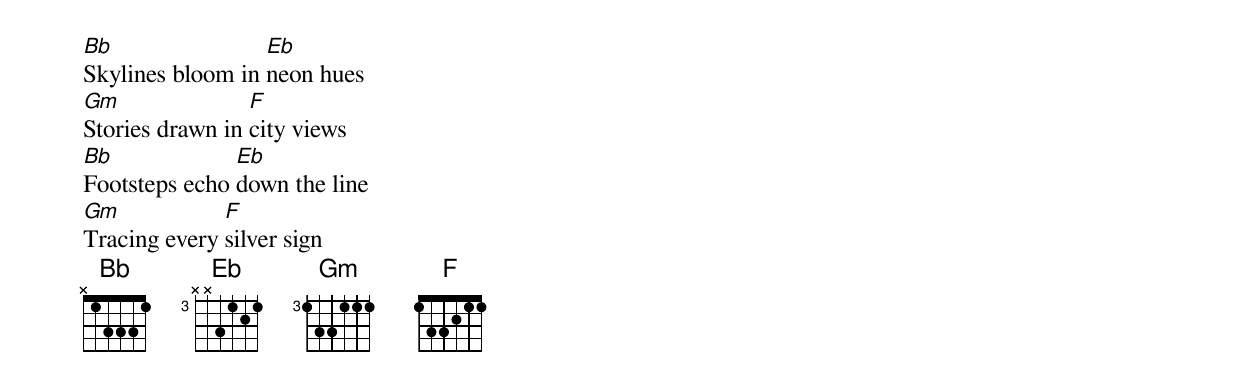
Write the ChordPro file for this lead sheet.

[Bb]Skylines bloom in [Eb]neon hues
[Gm]Stories drawn in [F]city views
[Bb]Footsteps echo [Eb]down the line
[Gm]Tracing every [F]silver sign
